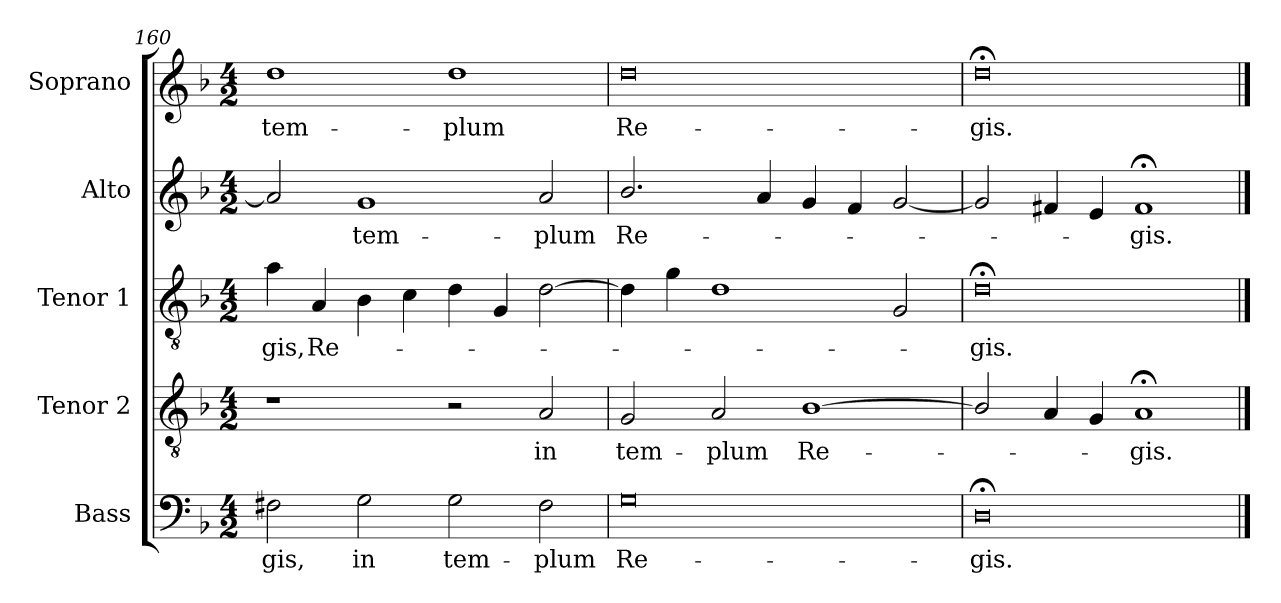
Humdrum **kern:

**kern	**text	**kern	**text	**kern	**text	**kern	**text	**kern	**text
*part5	*part5	*part4	*part4	*part3	*part3	*part2	*part2	*part1	*part1
*staff5	*staff5	*staff4	*staff4	*staff3	*staff3	*staff2	*staff2	*staff1	*staff1
*I"Bass	*	*I"Tenor 2	*	*I"Tenor 1	*	*I"Alto	*	*I"Soprano	*
*I'B.	*	*I'T2.	*	*I'T1.	*	*I'A.	*	*I'S.	*
*clefF4	*	*clefGv2	*	*clefGv2	*	*clefG2	*	*clefG2	*
*	*	*ITrd7c12	*	*ITrd7c12	*	*	*	*	*
*k[b-]	*	*k[b-]	*	*k[b-]	*	*k[b-]	*	*k[b-]	*
*F:	*	*F:	*	*F:	*	*F:	*	*F:	*
*M4/2	*	*M4/2	*	*M4/2	*	*M4/2	*	*M4/2	*
=160	=160	=160	=160	=160	=160	=160	=160	=160	=160
!	!LO:LY:b:color=#000000	!	!	!	!	!	!	!	!
!	!	!	!	!	!LO:LY:b:color=#000000	!	!	!	!
!	!	!	!	!	!	!	!	!	!LO:LY:b:color=#000000
2F#Xi\	-gis,	1r	.	4Ai\	-gis,	2ai/]	.	1ddi	tem-
!	!	!	!	!	!LO:LY:b:color=#000000	!	!	!	!
.	.	.	.	4AAi/	Re-	.	.	.	.
!	!LO:LY:b:color=#000000	!	!	!	!	!	!	!	!
!	!	!	!	!	!	!	!LO:LY:b:color=#000000	!	!
2Gi\	in	.	.	4BB-i\	.	1gi	tem-	.	.
.	.	.	.	4Ci\	.	.	.	.	.
!	!LO:LY:b:color=#000000	!	!	!	!	!	!	!	!
!	!	!	!	!	!	!	!	!	!LO:LY:b:color=#000000
2Gi\	tem-	2r	.	4Di\	.	.	.	1ddi	-plum
.	.	.	.	4GGi/	.	.	.	.	.
!	!LO:LY:b:color=#000000	!	!	!	!	!	!	!	!
!	!	!	!LO:LY:b:color=#000000	!	!	!	!	!	!
!	!	!	!	!	!	!	!LO:LY:b:color=#000000	!	!
2F#i\	-plum	2AAi/	in	[2Di\	.	2ai/	-plum	.	.
=161	=161	=161	=161	=161	=161	=161	=161	=161	=161
!	!LO:LY:b:color=#000000	!	!	!	!	!	!	!	!
!	!	!	!LO:LY:b:color=#000000	!	!	!	!	!	!
!	!	!	!	!	!	!	!LO:LY:b:color=#000000	!	!
!	!	!	!	!	!	!	!	!	!LO:LY:b:color=#000000
0Gi	Re-	2GGi/	tem-	4Di\]	.	2.b-i/	Re-	0ddi	Re-
.	.	.	.	4Gi\	.	.	.	.	.
!	!	!	!LO:LY:b:color=#000000	!	!	!	!	!	!
.	.	2AAi/	-plum	1Di	.	.	.	.	.
.	.	.	.	.	.	4ai/	.	.	.
!	!	!	!LO:LY:b:color=#000000	!	!	!	!	!	!
.	.	[1BB-i	Re-	.	.	4gi/	.	.	.
.	.	.	.	.	.	4fi/	.	.	.
.	.	.	.	2GGi/	.	[2gi/	.	.	.
=162	=162	=162	=162	=162	=162	=162	=162	=162	=162
!	!LO:LY:b:color=#000000	!	!	!	!	!	!	!	!
!	!	!	!	!	!LO:LY:b:color=#000000	!	!	!	!
!	!	!	!	!	!	!	!	!	!LO:LY:b:color=#000000
0D;i	-gis.	2BB-i/]	.	0D;i	-gis.	2gi/]	.	0dd;i	-gis.
.	.	4AAi/	.	.	.	4f#Xi/	.	.	.
.	.	4GGi/	.	.	.	4ei/	.	.	.
!	!	!	!LO:LY:b:color=#000000	!	!	!	!	!	!
!	!	!	!	!	!	!	!LO:LY:b:color=#000000	!	!
.	.	1AA;i	-gis.	.	.	1f#;i	-gis.	.	.
==	==	==	==	==	==	==	==	==	==
*-	*-	*-	*-	*-	*-	*-	*-	*-	*-
